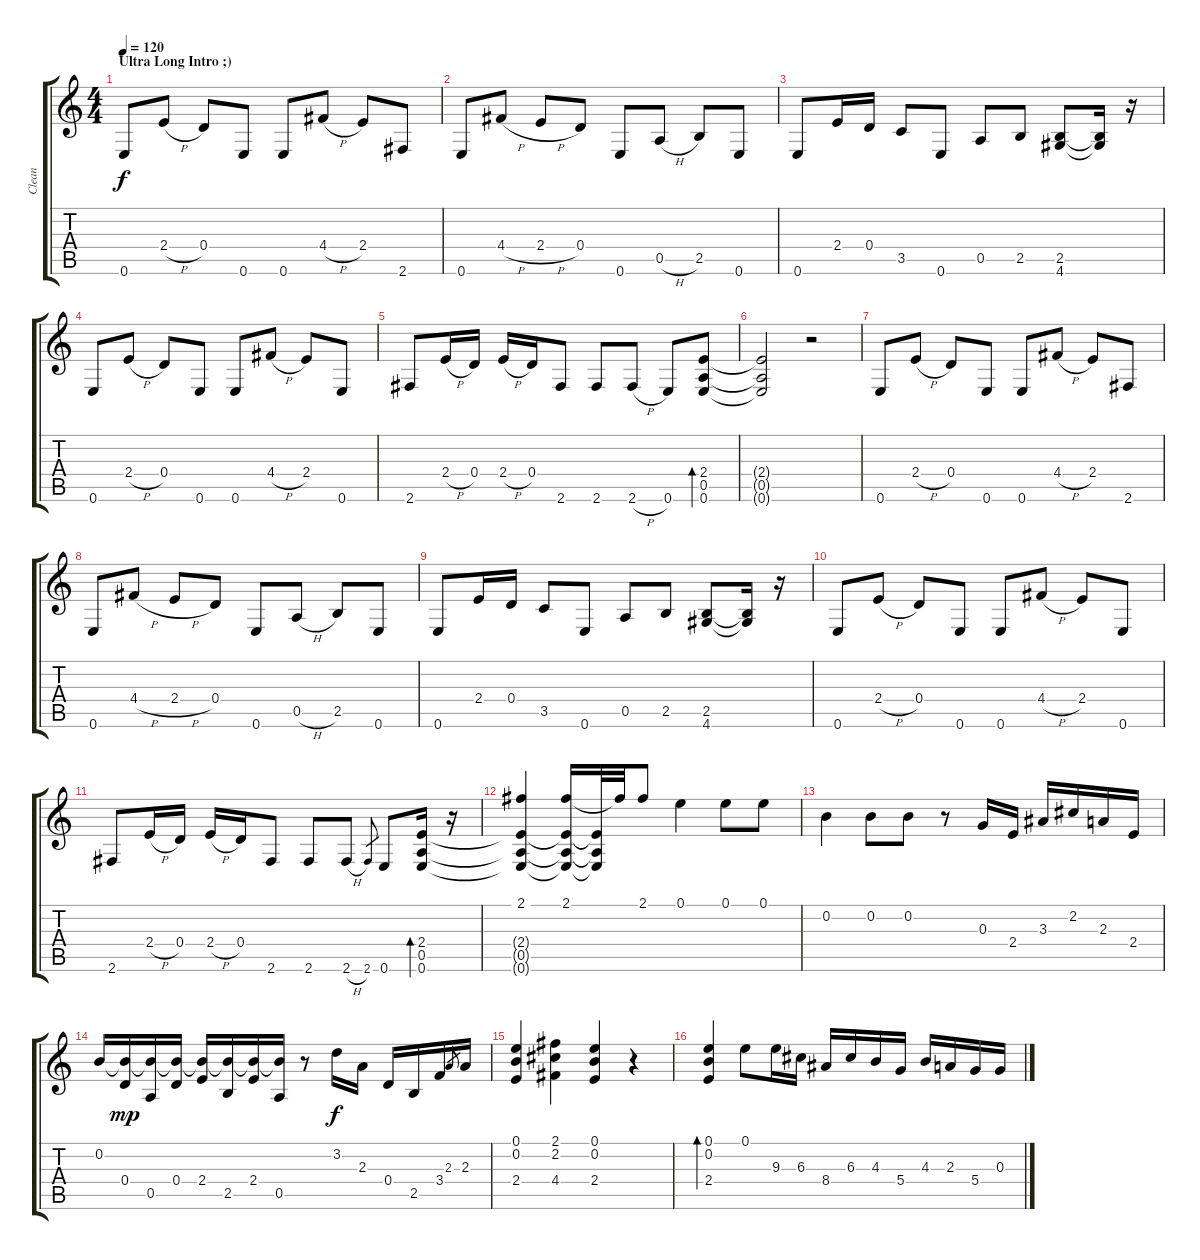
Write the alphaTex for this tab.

\track ("Clean" "Clean") {instrument electricguitarclean}
\staff {score tabs}
\tuning (E4 B3 G3 D3 A2 E2) {hide}
\ts (4 4)
\section ("" "Ultra Long Intro ;)")
\tempo 120
\clef g2
\ks c
0.6.8{dy f volume 16 instrument electricguitarclean} 2.4{h}.8 0.4.8 0.6.8 0.6.8 4.4{h}.8 2.4.8 2.6.8 |
0.6.8 4.4{h}.8 2.4{h}.8 0.4.8 0.6.8 0.5{h}.8 2.5.8 0.6.8 |
0.6.8 2.4.16 0.4.16 3.5.8 0.6.8 0.5.8 2.5.8 (2.5 4.6).8 (2.5{t} 4.6{t}).16 r.16 |
0.6.8 2.4{h}.8 0.4.8 0.6.8 0.6.8 4.4{h}.8 2.4.8 0.6.8 |
2.6.8 2.4{h}.16 0.4.16 2.4{h}.16 0.4.16 2.6.8 2.6.8 2.6{h}.8 0.6.8 (2.4 0.5 0.6).8{bd 480} |
(2.4{t} 0.5{t} 0.6{t}).2 r.2 |
0.6.8{volume 16} 2.4{h}.8 0.4.8 0.6.8 0.6.8 4.4{h}.8 2.4.8 2.6.8 |
0.6.8 4.4{h}.8 2.4{h}.8 0.4.8 0.6.8 0.5{h}.8 2.5.8 0.6.8 |
0.6.8 2.4.16 0.4.16 3.5.8 0.6.8 0.5.8 2.5.8 (2.5 4.6).8 (2.5{t} 4.6{t}).16 r.16 |
0.6.8 2.4{h}.8 0.4.8 0.6.8 0.6.8 4.4{h}.8 2.4.8 0.6.8 |
2.6.8 2.4{h}.16 0.4.16 2.4{h}.16 0.4.16 2.6.8 2.6.8 2.6{h}.8 2.6.8{gr} 0.6.8 (2.4 0.5 0.6).16{bd 480} r.16 |
(2.1 2.4{t} 0.5{t} 0.6{t}).4 (2.1 2.4{t} 0.5{t} 0.6{t}).16 (2.4{t} 0.5{t} 0.6{t}).32 2.1{t}.32 2.1.8 0.1.4 0.1.8 0.1.8 |
0.2.4 0.2.8 0.2.8 r.8 0.3.16 2.4.16 3.3.16 2.2.16 2.3.16 2.4.16 |
0.2.16 (0.2{t} 0.4).16{dy mp} (0.2{t} 0.5).16 (0.2{t} 0.4).16 (0.2{t} 2.4).16 (0.2{t} 2.5).16 (0.2{t} 2.4).16 (0.2{t} 0.5).16 r.8 3.2.16{dy f} 2.3.16 0.4.16 2.5.16 3.4.16 2.3.8{gr} 2.3.16 |
(0.1 0.2 2.4).4 (2.1 2.2 4.4).4 (0.1 0.2 2.4).4 r.4 |
(0.1 0.2 2.4).4{bd 480} 0.1.8 9.3.16 6.3.16 8.4.16 6.3.16 4.3.16 5.4.16 4.3.16 2.3.16 5.4.16 0.3.16
